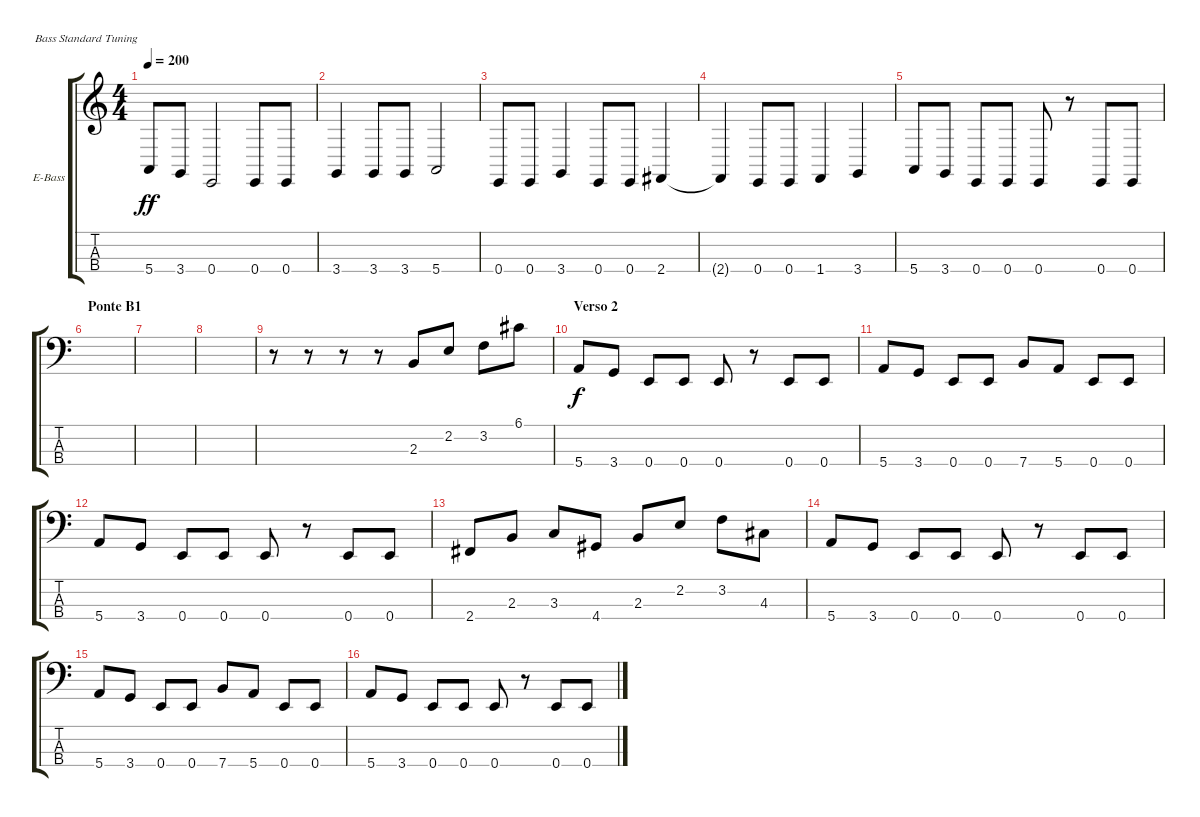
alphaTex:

\defaultSystemsLayout 4
\bracketExtendMode groupsimilarinstruments
\firstSystemTrackNameOrientation horizontal
\otherSystemsTrackNameOrientation horizontal
\track ("Bass" "E-Bass") {instrument electricbassfinger}
\staff {score tabs}
\tuning (G2 D2 A1 E1)
\ts (4 4)
\tempo 200
\clef g2
\ks c
5.4.8{dy ff} 3.4.8 0.4.2 0.4.8 0.4.8 |
3.4.4 3.4.8 3.4.8 5.4.2 |
0.4.8 0.4.8 3.4.4 0.4.8 0.4.8 2.4.4 |
2.4{t}.4 0.4.8 0.4.8 1.4.4 3.4.4 |
5.4.8 3.4.8 0.4.8 0.4.8 0.4.8 r.8 0.4.8 0.4.8 |
\section ("" "Ponte B1")
\clef f4
|
|
|
r.8 r.8 r.8 r.8 2.3.8 2.2.8 3.2.8 6.1.8 |
\section ("" "Verso 2")
5.4.8{dy f} 3.4.8 0.4.8 0.4.8 0.4.8 r.8 0.4.8 0.4.8 |
5.4.8 3.4.8 0.4.8 0.4.8 7.4.8 5.4.8 0.4.8 0.4.8 |
5.4.8 3.4.8 0.4.8 0.4.8 0.4.8 r.8 0.4.8 0.4.8 |
2.4.8 2.3.8 3.3.8 4.4.8 2.3.8 2.2.8 3.2.8 4.3.8 |
5.4.8 3.4.8 0.4.8 0.4.8 0.4.8 r.8 0.4.8 0.4.8 |
5.4.8 3.4.8 0.4.8 0.4.8 7.4.8 5.4.8 0.4.8 0.4.8 |
5.4.8 3.4.8 0.4.8 0.4.8 0.4.8 r.8 0.4.8 0.4.8
